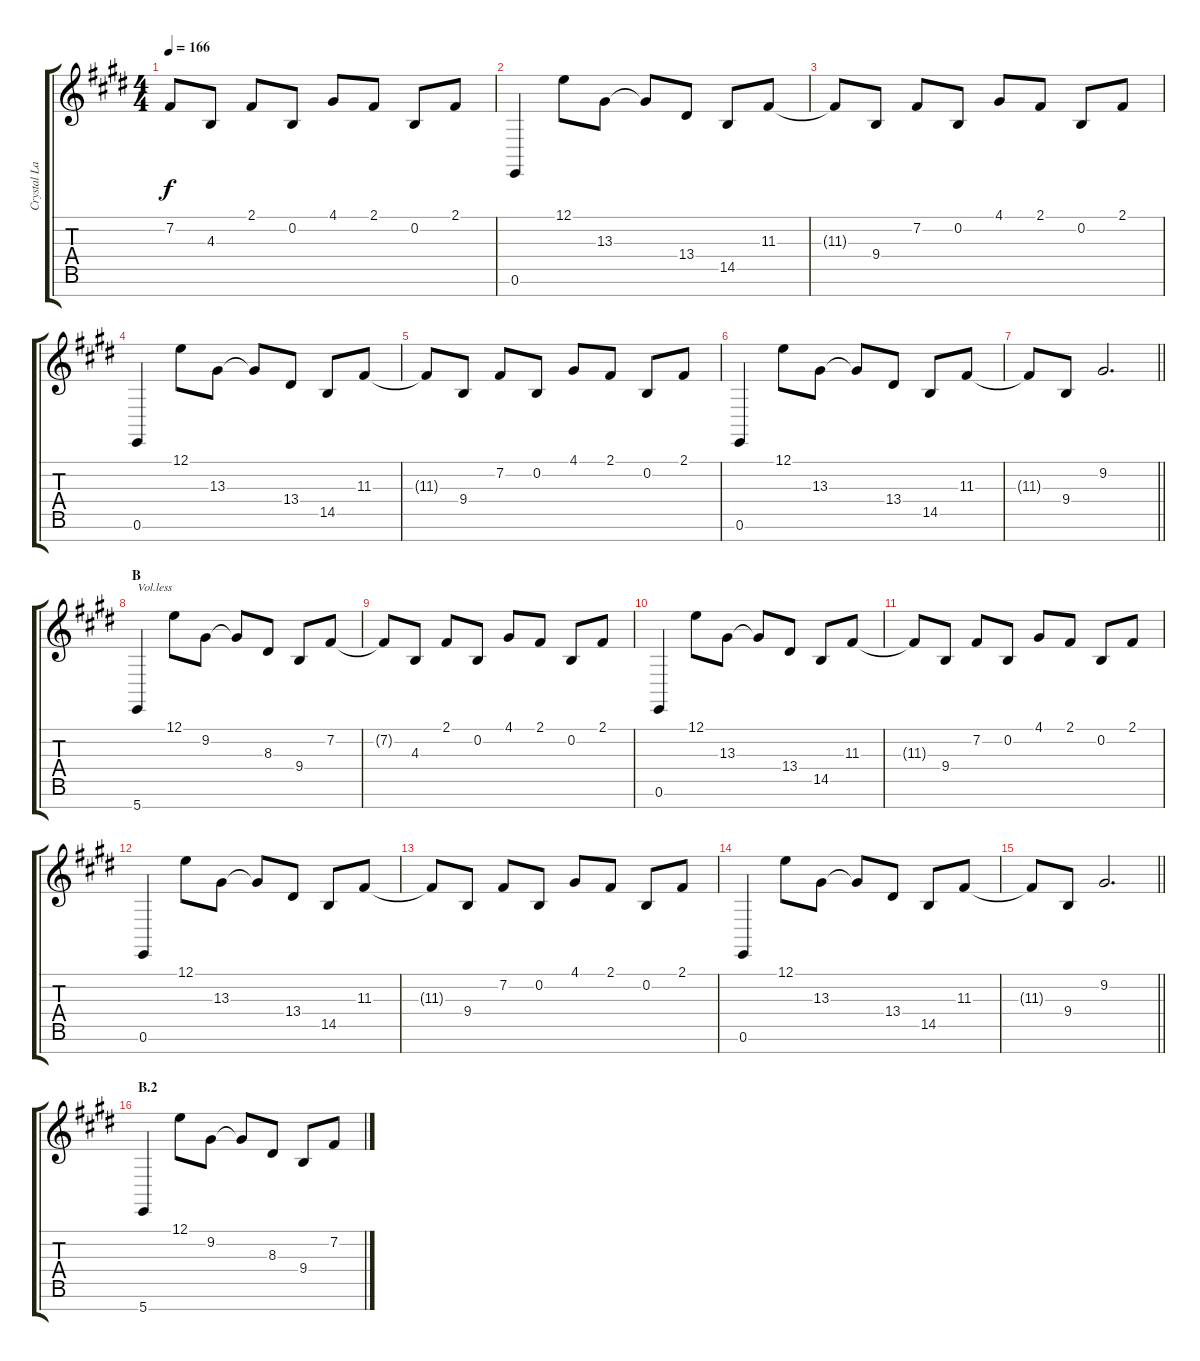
\track ("Crystal Layer" "Crystal La") {instrument fx7echoes}
\staff {score tabs}
\tuning (E4 B3 G3 D3 A2 E2 B1) {hide}
\ts (4 4)
\tempo 166
\clef g2
\ks e
7.2{t}.8{dy f} 4.3.8 2.1.8 0.2.8 4.1.8 2.1.8 0.2.8 2.1.8 |
0.6.4 12.1.8 13.3.8 13.3{t}.8 13.4.8 14.5.8 11.3.8 |
11.3{t}.8 9.4.8 7.2.8 0.2.8 4.1.8 2.1.8 0.2.8 2.1.8 |
0.6.4 12.1.8 13.3.8 13.3{t}.8 13.4.8 14.5.8 11.3.8 |
11.3{t}.8 9.4.8 7.2.8 0.2.8 4.1.8 2.1.8 0.2.8 2.1.8 |
0.6.4 12.1.8 13.3.8 13.3{t}.8 13.4.8 14.5.8 11.3.8 |
\barLineRight lightlight
11.3{t}.8 9.4.8 9.2.2{d} |
\section ("" "B")
5.7.4{txt "Vol.less" volume 5} 12.1.8 9.2.8 9.2{t}.8 8.3.8 9.4.8 7.2.8 |
7.2{t}.8 4.3.8 2.1.8 0.2.8 4.1.8 2.1.8 0.2.8 2.1.8 |
0.6.4 12.1.8 13.3.8 13.3{t}.8 13.4.8 14.5.8 11.3.8 |
11.3{t}.8 9.4.8 7.2.8 0.2.8 4.1.8 2.1.8 0.2.8 2.1.8 |
0.6.4 12.1.8 13.3.8 13.3{t}.8 13.4.8 14.5.8 11.3.8 |
11.3{t}.8 9.4.8 7.2.8 0.2.8 4.1.8 2.1.8 0.2.8 2.1.8 |
0.6.4 12.1.8 13.3.8 13.3{t}.8 13.4.8 14.5.8 11.3.8 |
\barLineRight lightlight
11.3{t}.8 9.4.8 9.2.2{d} |
\section ("" "B.2")
5.7.4 12.1.8 9.2.8 9.2{t}.8 8.3.8 9.4.8 7.2.8
